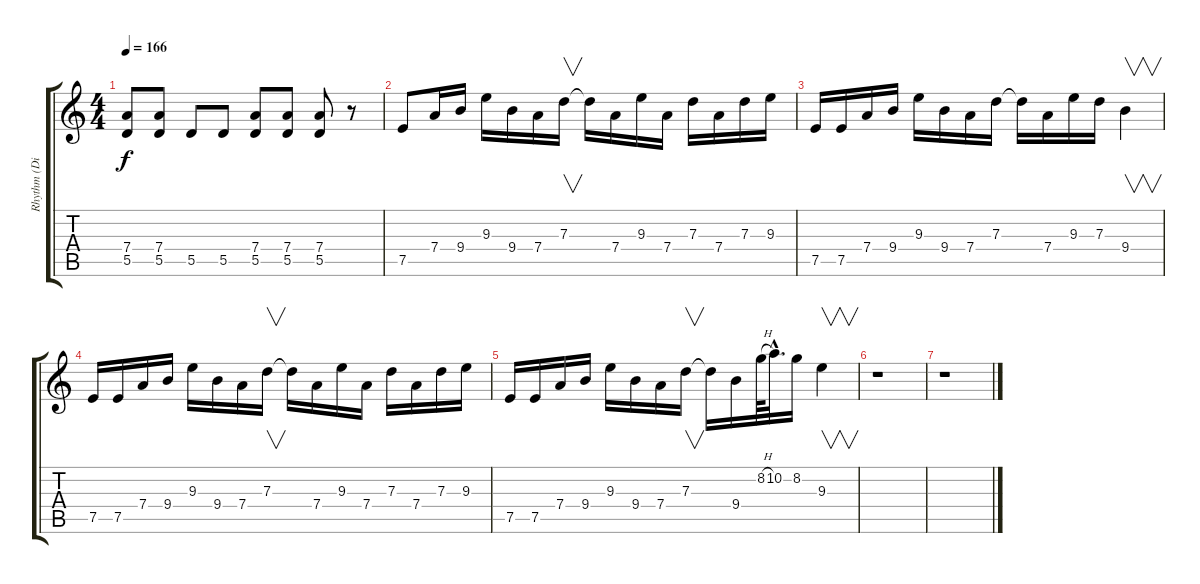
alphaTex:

\track ("Rhythm (Dist.)" "Rhythm (Di") {instrument distortionguitar}
\staff {score tabs}
\tuning (E4 B3 G3 D3 A2 E2) {hide}
\ts (4 4)
\tempo 166
\clef g2
\ks c
(7.4 5.5).8{dy f} (7.4 5.5).8 5.5.8 5.5.8 (7.4 5.5).8 (7.4 5.5).8 (7.4 5.5).8 r.8 |
7.5.8 7.4.16 9.4.16 9.3.16 9.4.16 7.4.16 7.3.16{v} 7.3{t}.16 7.4.16 9.3.16 7.4.16 7.3.16 7.4.16 7.3.16 9.3.16 |
7.5.16 7.5.16 7.4.16 9.4.16 9.3.16 9.4.16 7.4.16 7.3.16 7.3{t}.16 7.4.16 9.3.16 7.3.16 9.4.4{v} |
7.5.16 7.5.16 7.4.16 9.4.16 9.3.16 9.4.16 7.4.16 7.3.16{v} 7.3{t}.16 7.4.16 9.3.16 7.4.16 7.3.16 7.4.16 7.3.16 9.3.16 |
7.5.16 7.5.16 7.4.16 9.4.16 9.3.16 9.4.16 7.4.16 7.3.16{v} 7.3{t}.16 9.4.16 8.2{h}.64 10.2{hac}.32{d} 8.2.16 9.3.4{v} |
r.1 |
r.1
